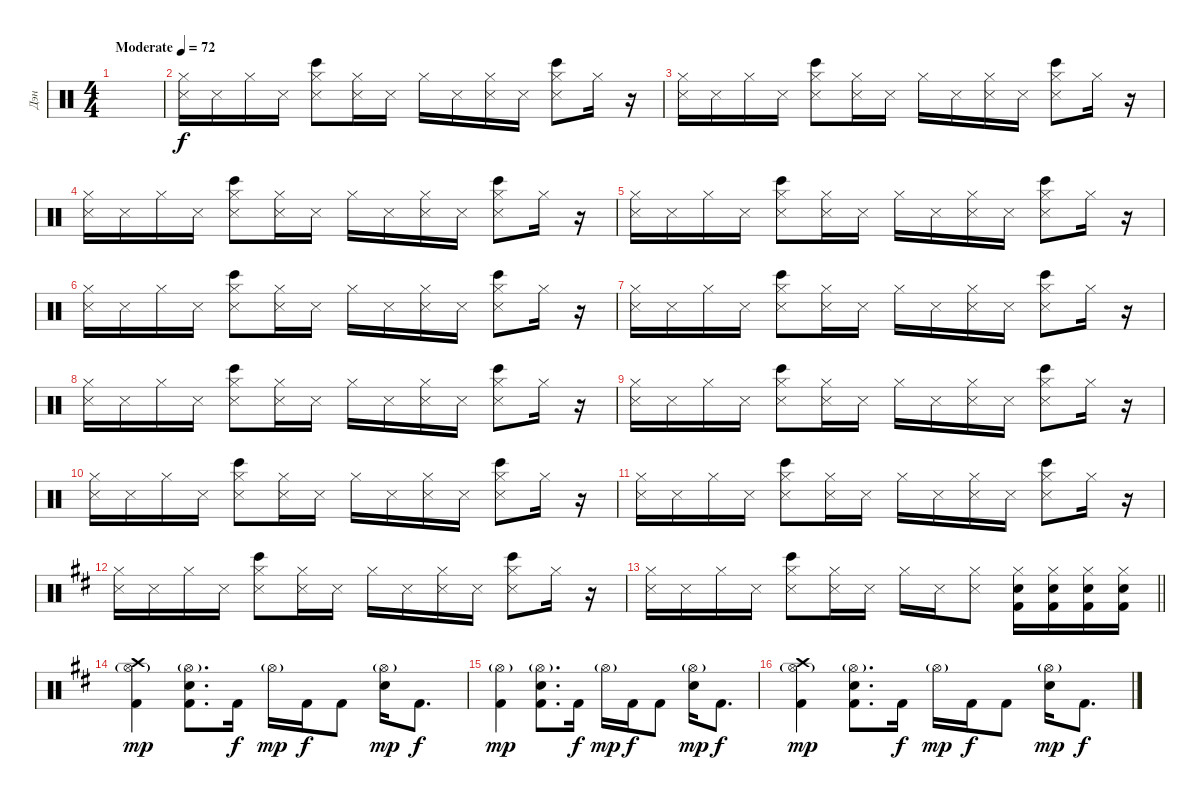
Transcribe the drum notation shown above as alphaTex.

\track ("Дэн" "Дэн") {instrument percussion}
\staff {score}
\articulation defaults
\ts (4 4)
\tempo (72 "Moderate")
\clef neutral
\ks c
|
("Hi-Hat (closed)" "Snare (side stick) 3").16 "Snare (side stick) 3".16 "Hi-Hat (closed)".16 "Snare (side stick) 3".16 ("Hi-Hat (closed)" "Bongo High (hit)" "Snare (side stick) 3").8 ("Hi-Hat (closed)" "Snare (side stick) 3").16 "Snare (side stick) 3".16 "Hi-Hat (closed)".16 "Snare (side stick) 3".16 ("Hi-Hat (closed)" "Snare (side stick) 3").16 "Snare (side stick) 3".16 ("Hi-Hat (closed)" "Bongo High (hit)" "Snare (side stick) 3").8 "Hi-Hat (closed)".16 r.16 |
("Hi-Hat (closed)" "Snare (side stick) 3").16 "Snare (side stick) 3".16 "Hi-Hat (closed)".16 "Snare (side stick) 3".16 ("Hi-Hat (closed)" "Bongo High (hit)" "Snare (side stick) 3").8 ("Hi-Hat (closed)" "Snare (side stick) 3").16 "Snare (side stick) 3".16 "Hi-Hat (closed)".16 "Snare (side stick) 3".16 ("Hi-Hat (closed)" "Snare (side stick) 3").16 "Snare (side stick) 3".16 ("Hi-Hat (closed)" "Bongo High (hit)" "Snare (side stick) 3").8 "Hi-Hat (closed)".16 r.16 |
("Hi-Hat (closed)" "Snare (side stick) 3").16 "Snare (side stick) 3".16 "Hi-Hat (closed)".16 "Snare (side stick) 3".16 ("Hi-Hat (closed)" "Bongo High (hit)" "Snare (side stick) 3").8 ("Hi-Hat (closed)" "Snare (side stick) 3").16 "Snare (side stick) 3".16 "Hi-Hat (closed)".16 "Snare (side stick) 3".16 ("Hi-Hat (closed)" "Snare (side stick) 3").16 "Snare (side stick) 3".16 ("Hi-Hat (closed)" "Bongo High (hit)" "Snare (side stick) 3").8 "Hi-Hat (closed)".16 r.16 |
("Hi-Hat (closed)" "Snare (side stick) 3").16 "Snare (side stick) 3".16 "Hi-Hat (closed)".16 "Snare (side stick) 3".16 ("Hi-Hat (closed)" "Bongo High (hit)" "Snare (side stick) 3").8 ("Hi-Hat (closed)" "Snare (side stick) 3").16 "Snare (side stick) 3".16 "Hi-Hat (closed)".16 "Snare (side stick) 3".16 ("Hi-Hat (closed)" "Snare (side stick) 3").16 "Snare (side stick) 3".16 ("Hi-Hat (closed)" "Bongo High (hit)" "Snare (side stick) 3").8 "Hi-Hat (closed)".16 r.16 |
("Hi-Hat (closed)" "Snare (side stick) 3").16 "Snare (side stick) 3".16 "Hi-Hat (closed)".16 "Snare (side stick) 3".16 ("Hi-Hat (closed)" "Bongo High (hit)" "Snare (side stick) 3").8 ("Hi-Hat (closed)" "Snare (side stick) 3").16 "Snare (side stick) 3".16 "Hi-Hat (closed)".16 "Snare (side stick) 3".16 ("Hi-Hat (closed)" "Snare (side stick) 3").16 "Snare (side stick) 3".16 ("Hi-Hat (closed)" "Bongo High (hit)" "Snare (side stick) 3").8 "Hi-Hat (closed)".16 r.16 |
("Hi-Hat (closed)" "Snare (side stick) 3").16 "Snare (side stick) 3".16 "Hi-Hat (closed)".16 "Snare (side stick) 3".16 ("Hi-Hat (closed)" "Bongo High (hit)" "Snare (side stick) 3").8 ("Hi-Hat (closed)" "Snare (side stick) 3").16 "Snare (side stick) 3".16 "Hi-Hat (closed)".16 "Snare (side stick) 3".16 ("Hi-Hat (closed)" "Snare (side stick) 3").16 "Snare (side stick) 3".16 ("Hi-Hat (closed)" "Bongo High (hit)" "Snare (side stick) 3").8 "Hi-Hat (closed)".16 r.16 |
("Hi-Hat (closed)" "Snare (side stick) 3").16 "Snare (side stick) 3".16 "Hi-Hat (closed)".16 "Snare (side stick) 3".16 ("Hi-Hat (closed)" "Bongo High (hit)" "Snare (side stick) 3").8 ("Hi-Hat (closed)" "Snare (side stick) 3").16 "Snare (side stick) 3".16 "Hi-Hat (closed)".16 "Snare (side stick) 3".16 ("Hi-Hat (closed)" "Snare (side stick) 3").16 "Snare (side stick) 3".16 ("Hi-Hat (closed)" "Bongo High (hit)" "Snare (side stick) 3").8 "Hi-Hat (closed)".16 r.16 |
("Hi-Hat (closed)" "Snare (side stick) 3").16 "Snare (side stick) 3".16 "Hi-Hat (closed)".16 "Snare (side stick) 3".16 ("Hi-Hat (closed)" "Bongo High (hit)" "Snare (side stick) 3").8 ("Hi-Hat (closed)" "Snare (side stick) 3").16 "Snare (side stick) 3".16 "Hi-Hat (closed)".16 "Snare (side stick) 3".16 ("Hi-Hat (closed)" "Snare (side stick) 3").16 "Snare (side stick) 3".16 ("Hi-Hat (closed)" "Bongo High (hit)" "Snare (side stick) 3").8 "Hi-Hat (closed)".16 r.16 |
("Hi-Hat (closed)" "Snare (side stick) 3").16 "Snare (side stick) 3".16 "Hi-Hat (closed)".16 "Snare (side stick) 3".16 ("Hi-Hat (closed)" "Bongo High (hit)" "Snare (side stick) 3").8 ("Hi-Hat (closed)" "Snare (side stick) 3").16 "Snare (side stick) 3".16 "Hi-Hat (closed)".16 "Snare (side stick) 3".16 ("Hi-Hat (closed)" "Snare (side stick) 3").16 "Snare (side stick) 3".16 ("Hi-Hat (closed)" "Bongo High (hit)" "Snare (side stick) 3").8 "Hi-Hat (closed)".16 r.16 |
("Hi-Hat (closed)" "Snare (side stick) 3").16 "Snare (side stick) 3".16 "Hi-Hat (closed)".16 "Snare (side stick) 3".16 ("Hi-Hat (closed)" "Bongo High (hit)" "Snare (side stick) 3").8 ("Hi-Hat (closed)" "Snare (side stick) 3").16 "Snare (side stick) 3".16 "Hi-Hat (closed)".16 "Snare (side stick) 3".16 ("Hi-Hat (closed)" "Snare (side stick) 3").16 "Snare (side stick) 3".16 ("Hi-Hat (closed)" "Bongo High (hit)" "Snare (side stick) 3").8 "Hi-Hat (closed)".16 r.16 |
\ks bminor
("Hi-Hat (closed)" "Snare (side stick) 3").16 "Snare (side stick) 3".16 "Hi-Hat (closed)".16 "Snare (side stick) 3".16 ("Hi-Hat (closed)" "Bongo High (hit)" "Snare (side stick) 3").8 ("Hi-Hat (closed)" "Snare (side stick) 3").16 "Snare (side stick) 3".16 "Hi-Hat (closed)".16 "Snare (side stick) 3".16 ("Hi-Hat (closed)" "Snare (side stick) 3").16 "Snare (side stick) 3".16 ("Hi-Hat (closed)" "Bongo High (hit)" "Snare (side stick) 3").8 "Hi-Hat (closed)".16 r.16 |
\barLineRight lightlight
("Hi-Hat (closed)" "Snare (side stick) 3").16 "Snare (side stick) 3".16 "Hi-Hat (closed)".16 "Snare (side stick) 3".16 ("Hi-Hat (closed)" "Bongo High (hit)" "Snare (side stick) 3").8 ("Hi-Hat (closed)" "Snare (side stick) 3").16 "Snare (side stick) 3".16 "Hi-Hat (closed)".16 "Snare (side stick) 3".16 ("Hi-Hat (closed)" "Snare (side stick) 3").8 ("Hi-Hat (closed)" "Electric Snare (hit)" "Kick (hit) 2").16 ("Hi-Hat (closed)" "Electric Snare (hit)" "Kick (hit) 2").16 ("Hi-Hat (closed)" "Electric Snare (hit)" "Kick (hit) 2").16 ("Hi-Hat (closed)" "Electric Snare (hit)" "Kick (hit) 2").16 |
("Crash high (hit)" "Hi-Hat (open)"{g} "Kick (hit) 2").4{dy mp} ("Hi-Hat (open)"{g} "Electric Snare (hit)" "Kick (hit) 2").8{d} "Kick (hit) 2".16{dy f} "Hi-Hat (open)"{g}.16{dy mp} "Kick (hit) 2".16{dy f} "Kick (hit) 2".8 ("Hi-Hat (open)"{g} "Electric Snare (hit)").16{dy mp} "Kick (hit) 2".8{d dy f} |
("Hi-Hat (open)"{g} "Kick (hit) 2").4{dy mp} ("Hi-Hat (open)"{g} "Electric Snare (hit)" "Kick (hit) 2").8{d} "Kick (hit) 2".16{dy f} "Hi-Hat (open)"{g}.16{dy mp} "Kick (hit) 2".16{dy f} "Kick (hit) 2".8 ("Hi-Hat (open)"{g} "Electric Snare (hit)").16{dy mp} "Kick (hit) 2".8{d dy f} |
("Crash high (hit)" "Hi-Hat (open)"{g} "Kick (hit) 2").4{dy mp} ("Hi-Hat (open)"{g} "Electric Snare (hit)" "Kick (hit) 2").8{d} "Kick (hit) 2".16{dy f} "Hi-Hat (open)"{g}.16{dy mp} "Kick (hit) 2".16{dy f} "Kick (hit) 2".8 ("Hi-Hat (open)"{g} "Electric Snare (hit)").16{dy mp} "Kick (hit) 2".8{d dy f}
